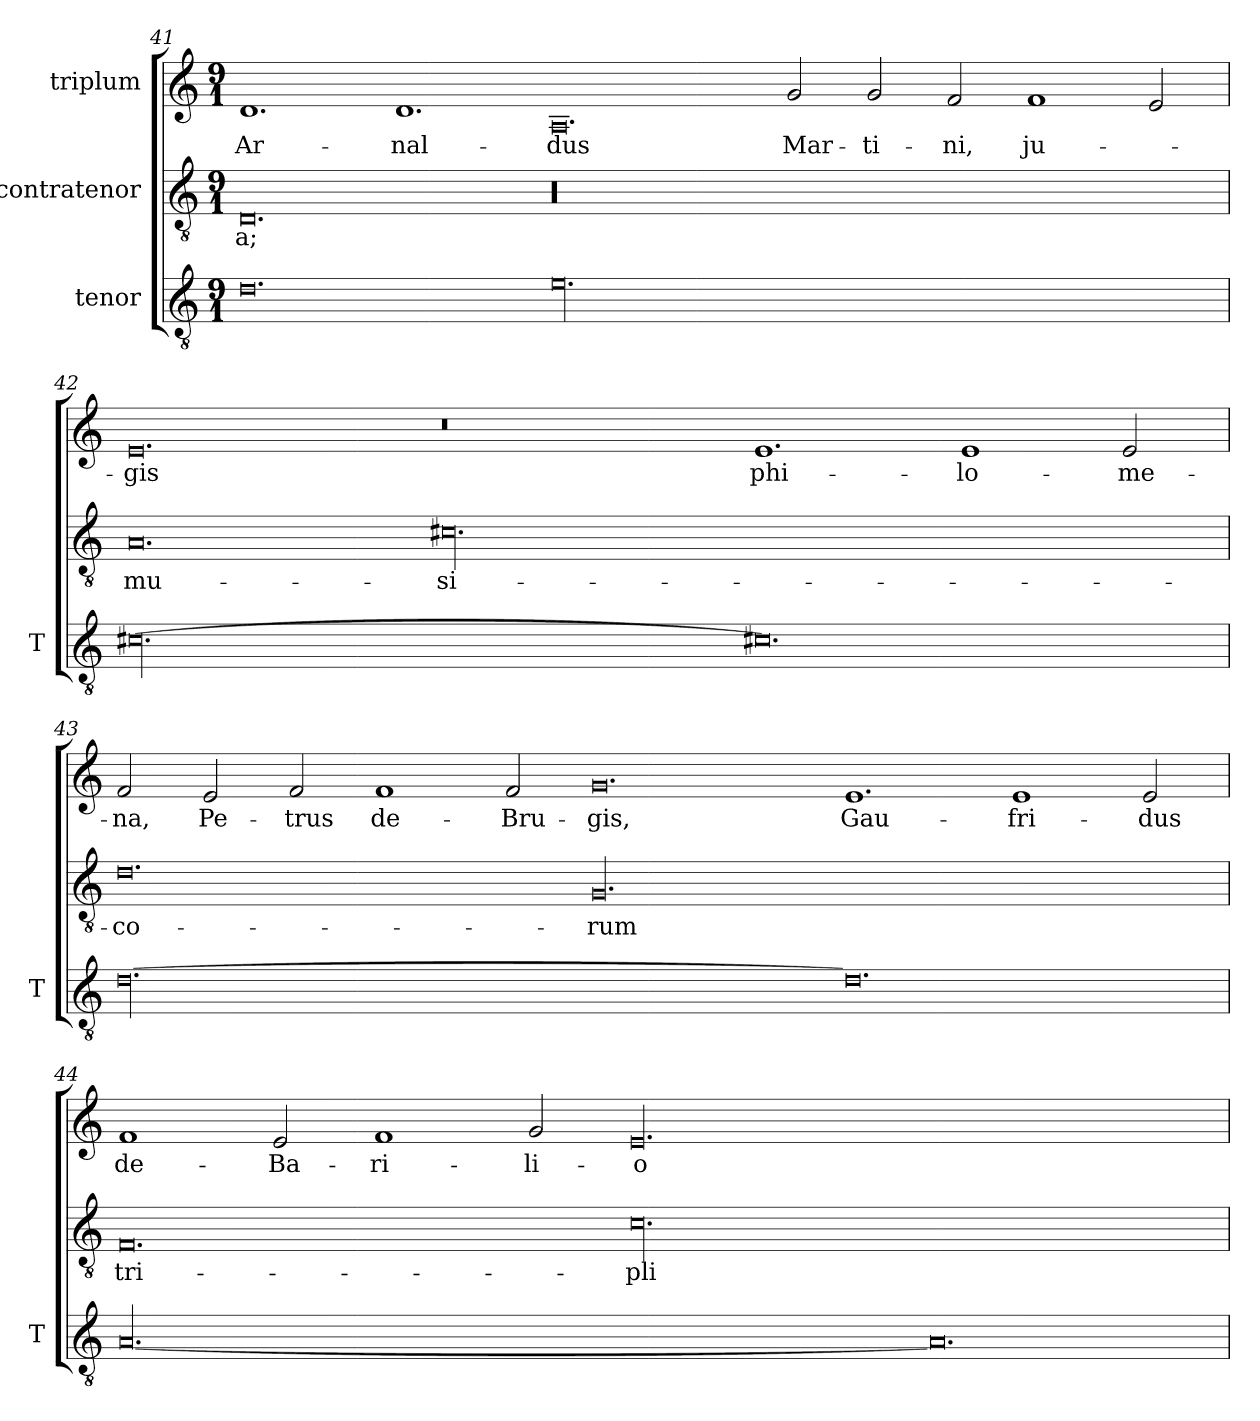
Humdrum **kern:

**kern	**kern	**text	**kern	**text
*part3	*part2	*part2	*part1	*part1
*staff3	*staff2	*staff2	*staff1	*staff1
*I"tenor	*I"contratenor	*	*I"triplum	*
*I'T	*	*	*	*
*clefGv2	*clefGv2	*	*clefG2	*
*k[]	*k[]	*	*k[]	*
*C:	*C:	*	*C:	*
*M9/1	*M9/1	*	*M9/1	*
=41	=41	=41	=41	=41
0.d\	0.D/	-a;	1.d/	Ar-
.	.	.	1.d/	-nal-
00.e\	00.r	.	0.A/	-dus
.	.	.	2g/	Mar-
.	.	.	2g/	-ti-
.	.	.	2f/	-ni,
.	.	.	1f/	ju-
.	.	.	2e/	.
!!LO:LB:g=z
=42	=42	=42	=42	=42
[00.c#X\	0.A/	mu-	0.e/	-gis
.	00.c#X\	-si-	0.r	.
0.c#X\]	.	.	1.e/	phi-
.	.	.	1e/	-lo-
.	.	.	2e/	-me-
=43	=43	=43	=43	=43
[00.d\	0.d\	-co-	2f/	-na,
.	.	.	2e/	Pe-
.	.	.	2f/	-trus
.	.	.	1f/	de-
.	.	.	2f/	Bru-
.	00.G/	-rum	0.g/	-gis,
0.d\]	.	.	1.e/	Gau-
.	.	.	1e/	-fri-
.	.	.	2e/	-dus
=44	=44	=44	=44	=44
[00.A/	0.F/	tri-	1f/	de-
.	.	.	2e/	Ba-
.	.	.	1f/	-ri-
.	.	.	2g/	-li-
.	00.c\	-pli	00.e/	-o
0.A/]	.	.	.	.
=	=	=	=	=
*-	*-	*-	*-	*-
